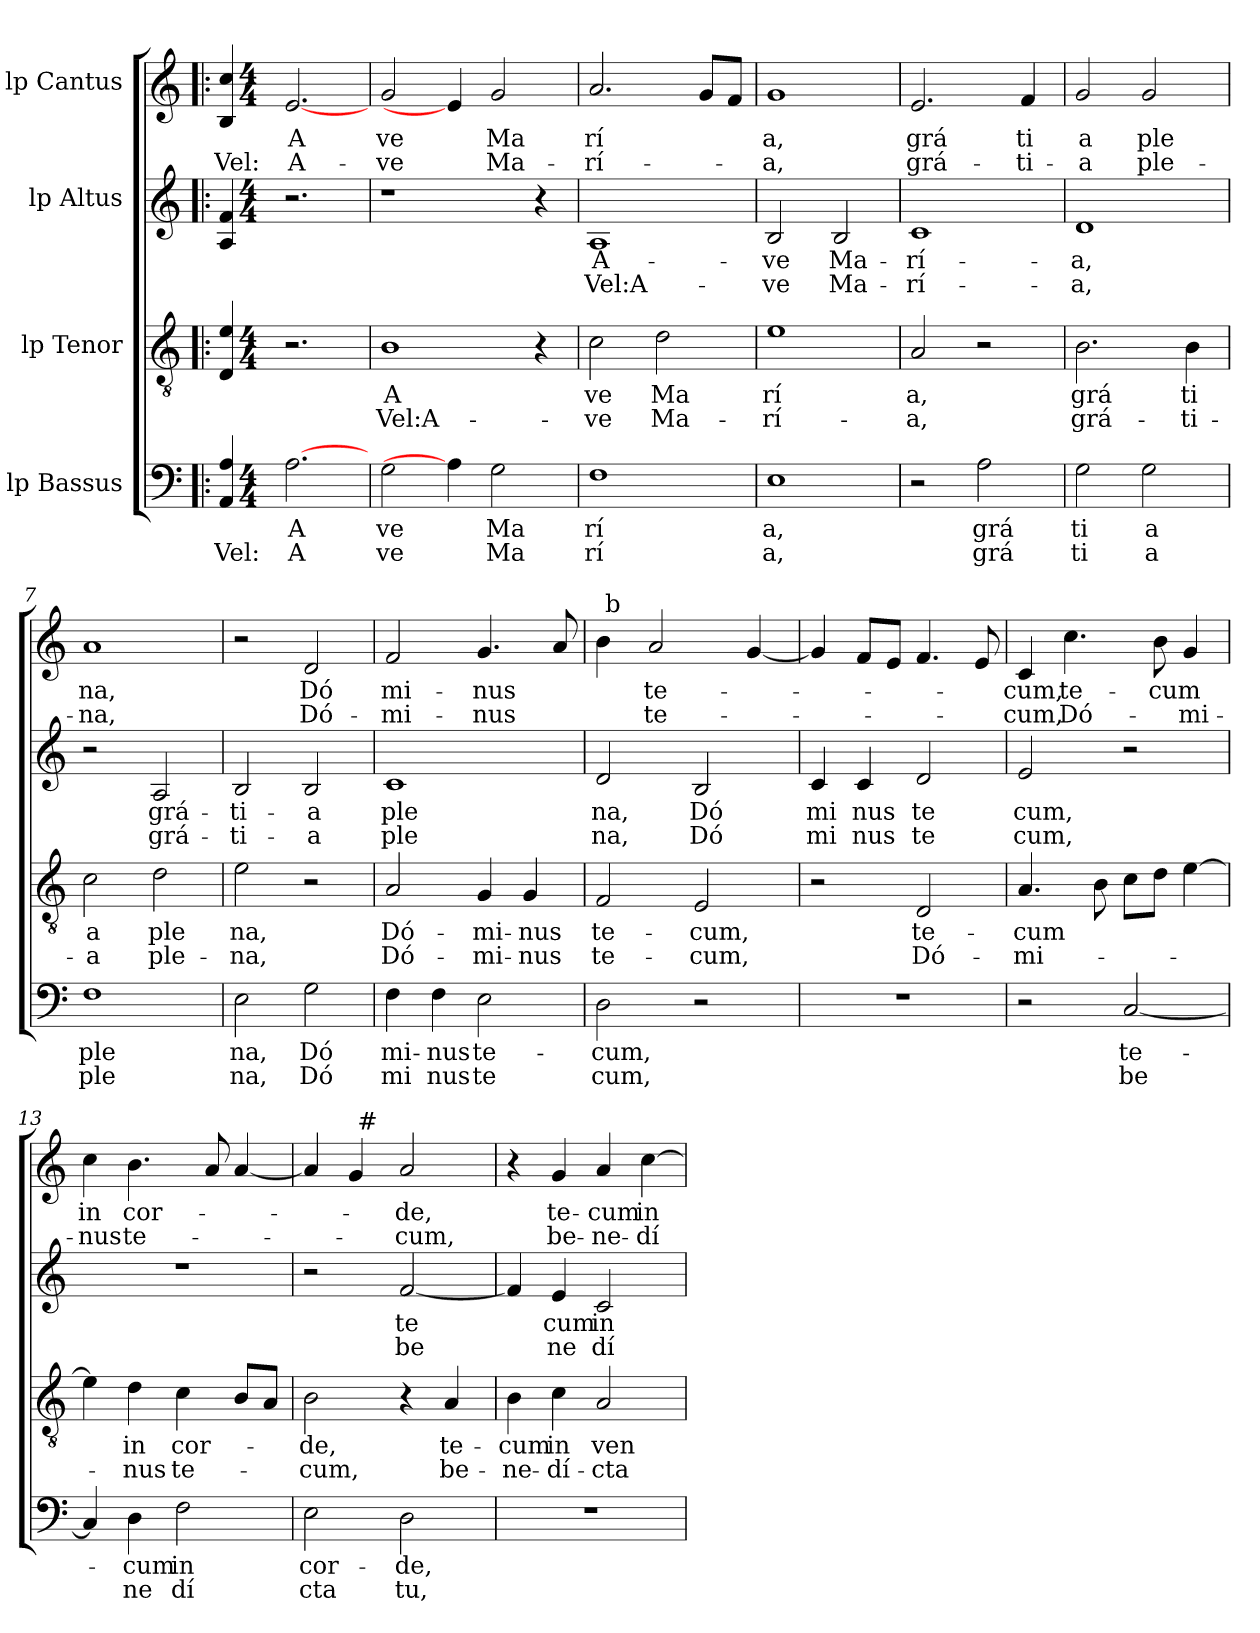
**kern	**text	**text	**kern	**text	**text	**kern	**text	**text	**kern	**text	**text
*part4	*part4	*part4	*part3	*part3	*part3	*part2	*part2	*part2	*part1	*part1	*part1
*staff4	*staff4	*staff4	*staff3	*staff3	*staff3	*staff2	*staff2	*staff2	*staff1	*staff1	*staff1
*I"lp Bassus	*	*	*I"lp Tenor	*	*	*I"lp Altus	*	*	*I"lp Cantus	*	*
!!LO:PB:g=z
*stria5	*	*	*stria5	*	*	*stria5	*	*	*stria5	*	*
*clefF4	*	*	*clefGv2	*	*	*clefG2	*	*	*clefG2	*	*
=1!|:	=1!|:	=1!|:	=1!|:	=1!|:	=1!|:	=1!|:	=1!|:	=1!|:	=1!|:	=1!|:	=1!|:
!	!	!LO:LY:b	!	!	!	!	!	!	!	!	!LO:LY:b
4A/ 4AA/	.	Vel:	4e/ 4D/	.	.	4f/ 4A/	.	.	4cc/ 4B/	.	Vel:
*M4/4	*	*	*M4/4	*	*	*M4/4	*	*	*M4/4	*	*
*met(c)	*	*	*met(c)	*	*	*met(c)	*	*	*met(c)	*	*
!	!LO:LY:b:cj	!LO:LY:b:cj	!	!	!	!	!	!	!	!LO:LY:b:cj	!LO:LY:b:cj
[2.A	A	A	2.r	.	.	2.r	.	.	[2.e	A	A-
=2	=2	=2	=2	=2	=2	=2	=2	=2	=2	=2	=2
!	!LO:LY:b:cj	!LO:LY:b:cj	!	!LO:LY:b:cj	!LO:LY:b:rj	!	!	!	!	!LO:LY:b:cj	!LO:LY:b:cj
2G\	ve	ve	1B	A	Vel:A-	1r	.	.	2g/	-ve	ve
4A]	.	.	.	.	.	.	.	.	4e]	.	.
!	!LO:LY:b:cj	!LO:LY:b:cj	!	!	!	!	!	!	!	!LO:LY:b:cj	!LO:LY:b:cj
2G\	Ma	Ma	.	.	.	.	.	.	2g/	Ma	Ma-
.	.	.	4r	.	.	4r	.	.	.	.	.
=3	=3	=3	=3	=3	=3	=3	=3	=3	=3	=3	=3
!	!LO:LY:b:cj	!LO:LY:b:cj	!	!LO:LY:b:cj	!LO:LY:b:cj	!	!LO:LY:b:cj	!LO:LY:b:rj	!	!LO:LY:b:cj	!LO:LY:b:cj
1F	rí	rí	2c\	-ve	ve	1A	A-	-Vel:A-	2.a/	-rí	rí-
!	!	!	!	!LO:LY:b:cj	!LO:LY:b:cj	!	!	!	!	!	!
.	.	.	2d\	Ma	Ma-	.	.	.	.	.	.
.	.	.	.	.	.	.	.	.	8g/L	.	.
.	.	.	.	.	.	.	.	.	8f/J	.	.
=4	=4	=4	=4	=4	=4	=4	=4	=4	=4	=4	=4
!	!LO:LY:b:cj	!LO:LY:b:cj	!	!LO:LY:b:cj	!LO:LY:b:cj	!	!LO:LY:b:cj	!LO:LY:b:cj	!	!LO:LY:b:cj	!LO:LY:b:cj
1E	a,	a,	1e	-rí	rí-	2B/	-ve	ve	1g	-a,	a,
!	!	!	!	!	!	!	!LO:LY:b:cj	!LO:LY:b:cj	!	!	!
.	.	.	.	.	.	2B/	Ma-	-Ma-	.	.	.
=5	=5	=5	=5	=5	=5	=5	=5	=5	=5	=5	=5
!	!	!	!	!LO:LY:b:cj	!LO:LY:b:cj	!	!LO:LY:b:cj	!LO:LY:b:cj	!	!LO:LY:b:cj	!LO:LY:b:cj
2r	.	.	2A/	-a,	a,	1c	-rí-	-rí-	2.e/	grá	grá-
!	!LO:LY:b:cj	!LO:LY:b:cj	!	!	!	!	!	!	!	!	!
2A\	grá	grá	2r	.	.	.	.	.	.	.	.
!	!	!	!	!	!	!	!	!	!	!LO:LY:b:cj	!LO:LY:b:cj
.	.	.	.	.	.	.	.	.	4f/	-ti	ti-
=6	=6	=6	=6	=6	=6	=6	=6	=6	=6	=6	=6
!	!LO:LY:b:cj	!LO:LY:b:cj	!	!LO:LY:b:cj	!LO:LY:b:cj	!	!LO:LY:b:cj	!LO:LY:b:cj	!	!LO:LY:b:cj	!LO:LY:b:cj
2G\	ti	ti	2.B\	grá	grá-	1d	-a,	a,	2g/	-a	a
!	!LO:LY:b:cj	!LO:LY:b:cj	!	!	!	!	!	!	!	!LO:LY:b:cj	!LO:LY:b:cj
2G\	a	a	.	.	.	.	.	.	2g/	ple	ple-
!	!	!	!	!LO:LY:b:cj	!LO:LY:b:cj	!	!	!	!	!	!
.	.	.	4B\	-ti	ti-	.	.	.	.	.	.
=7	=7	=7	=7	=7	=7	=7	=7	=7	=7	=7	=7
!	!LO:LY:b:cj	!LO:LY:b:cj	!	!LO:LY:b:cj	!LO:LY:b:cj	!	!	!	!	!LO:LY:b:cj	!LO:LY:b:cj
1F	ple	ple	2c\	-a	a	2r	.	.	1a	-na,	na,
!	!	!	!	!LO:LY:b:cj	!LO:LY:b:cj	!	!LO:LY:b:cj	!LO:LY:b:cj	!	!	!
.	.	.	2d\	ple	ple-	2A/	grá-	-grá-	.	.	.
=8	=8	=8	=8	=8	=8	=8	=8	=8	=8	=8	=8
!	!LO:LY:b:cj	!LO:LY:b:cj	!	!LO:LY:b:cj	!LO:LY:b:cj	!	!LO:LY:b:cj	!LO:LY:b:cj	!	!	!
2E\	na,	na,	2e\	-na,	na,	2B/	-ti-	-ti-	2r	.	.
!	!LO:LY:b:cj	!LO:LY:b:cj	!	!	!	!	!LO:LY:b:cj	!LO:LY:b:cj	!	!LO:LY:b:cj	!LO:LY:b:cj
2G\	Dó	Dó	2r	.	.	2B/	-a	a	2d/	Dó	Dó-
!!LO:LB:g=z
=9	=9	=9	=9	=9	=9	=9	=9	=9	=9	=9	=9
!	!LO:LY:b:cj	!LO:LY:b:cj	!	!LO:LY:b:cj	!LO:LY:b:cj	!	!LO:LY:b:cj	!LO:LY:b:cj	!	!LO:LY:b:cj	!LO:LY:b:cj
4F\	mi-	-mi	2A/	Dó-	-Dó-	1c	ple	ple	2f/	-mi-	-mi-
!	!LO:LY:b:cj	!LO:LY:b:cj	!	!	!	!	!	!	!	!	!
4F\	nus	nus	.	.	.	.	.	.	.	.	.
!	!LO:LY:b:cj	!LO:LY:b:cj	!	!LO:LY:b:cj	!LO:LY:b:cj	!	!	!	!	!LO:LY:b	!LO:LY:b
2E\	te-	-te	4G/	-mi-	-mi-	.	.	.	4.g/	-nus	nus
!	!	!	!	!LO:LY:b:cj	!LO:LY:b:cj	!	!	!	!	!	!
.	.	.	4G/	-nus	nus	.	.	.	.	.	.
.	.	.	.	.	.	.	.	.	8a/	.	.
=10	=10	=10	=10	=10	=10	=10	=10	=10	=10	=10	=10
!	!LO:LY:b:cj	!LO:LY:b:cj	!	!LO:LY:b:cj	!LO:LY:b:cj	!	!LO:LY:b:cj	!LO:LY:b:cj	!	!	!
*	*	*	*	*	*	*	*	*	*^	*	*
2D\	cum,	cum,	2F/	te-	-te-	2d/	na,	na,	4b\	64ryy	.	.
!	!	!	!	!	!	!	!	!	!	!LO:TX:a:t=b	!	!
.	.	.	.	.	.	.	.	.	.	2ryy	.	.
!	!	!	!	!	!	!	!	!	!	!	!LO:LY:b:cj	!LO:LY:b:cj
.	.	.	.	.	.	.	.	.	2a/	.	te-	-te-
!	!	!	!	!LO:LY:b:cj	!LO:LY:b:cj	!	!LO:LY:b:cj	!LO:LY:b:cj	!	!	!	!
2r	.	.	2E/	-cum,	cum,	2B/	Dó	Dó	.	.	.	.
.	.	.	.	.	.	.	.	.	.	4ryy	.	.
.	.	.	.	.	.	.	.	.	[<4g/	.	.	.
.	.	.	.	.	.	.	.	.	.	8...ryy	.	.
=11	=11	=11	=11	=11	=11	=11	=11	=11	=11	=11	=11	=11
!	!	!	!	!	!	!	!LO:LY:b:cj	!LO:LY:b:cj	!	!	!	!
*	*	*	*	*	*	*	*	*	*v	*v	*	*
1r	.	.	2r	.	.	4c/	mi	mi	4g/]	.	.
!	!	!	!	!	!	!	!LO:LY:b:cj	!LO:LY:b:cj	!	!	!
.	.	.	.	.	.	4c/	nus	nus	8f/L	.	.
.	.	.	.	.	.	.	.	.	8e/J	.	.
!	!	!	!	!LO:LY:b:cj	!LO:LY:b:cj	!	!LO:LY:b:cj	!LO:LY:b:cj	!	!	!
.	.	.	2D/	te-	-Dó-	2d/	te	te	4.f/	.	.
.	.	.	.	.	.	.	.	.	8e/	.	.
=12	=12	=12	=12	=12	=12	=12	=12	=12	=12	=12	=12
!	!	!	!	!LO:LY:b	!LO:LY:b:cj	!	!LO:LY:b:cj	!LO:LY:b:cj	!	!LO:LY:b:cj	!LO:LY:b:cj
2r	.	.	4.A/	-cum	mi-	2e/	cum,	cum,	4c/	-cum,	cum,
!	!	!	!	!	!	!	!	!	!	!LO:LY:b:cj	!LO:LY:b:cj
.	.	.	.	.	.	.	.	.	4.cc\	te-	-Dó-
.	.	.	8B\	.	.	.	.	.	.	.	.
!	!LO:LY:b:cj	!LO:LY:b:cj	!	!	!	!	!	!	!	!	!
[<2C/	te-	-be	8c\L	.	.	2r	.	.	.	.	.
!	!	!	!	!	!	!	!	!	!	!LO:LY:b	!
.	.	.	8d\J	.	.	.	.	.	8b\	-cum	.
!	!	!	!	!	!	!	!	!	!	!	!LO:LY:b:cj
.	.	.	[>4e\	.	.	.	.	.	4g/	.	mi-
=13	=13	=13	=13	=13	=13	=13	=13	=13	=13	=13	=13
!	!	!	!	!	!	!	!	!	!	!LO:LY:b:cj	!LO:LY:b:cj
4C/]	.	.	4e\]	.	.	1r	.	.	4cc\	-in	nus
!	!LO:LY:b:cj	!LO:LY:b:cj	!	!LO:LY:b:cj	!LO:LY:b:cj	!	!	!	!	!LO:LY:b	!LO:LY:b:cj
4D\	cum	ne	4d\	-in	nus	.	.	.	4.b\	cor-	-te-
!	!LO:LY:b:cj	!LO:LY:b:cj	!	!LO:LY:b	!LO:LY:b:cj	!	!	!	!	!	!
2F\	in	dí	4c\	cor-	-te-	.	.	.	.	.	.
.	.	.	.	.	.	.	.	.	8a/	.	.
.	.	.	8B/L	.	.	.	.	.	[<4a/	.	.
.	.	.	8A/J	.	.	.	.	.	.	.	.
=14	=14	=14	=14	=14	=14	=14	=14	=14	=14	=14	=14
!	!LO:LY:b:cj	!LO:LY:b:cj	!	!LO:LY:b:cj	!LO:LY:b:cj	!	!	!	!	!	!
*	*	*	*	*	*	*	*	*	*^	*	*
2E\	cor-	-cta	2B\	-de,	cum,	2r	.	.	4a/]	4ryy	.	.
.	.	.	.	.	.	.	.	.	4g/	64ryy	.	.
!	!	!	!	!	!	!	!	!	!	!LO:TX:a:t=#	!	!
.	.	.	.	.	.	.	.	.	.	2ryy	.	.
!	!LO:LY:b:cj	!LO:LY:b:cj	!	!	!	!	!LO:LY:b:cj	!LO:LY:b:cj	!	!	!LO:LY:b:cj	!LO:LY:b:cj
2D\	de,	tu,	4r	.	.	[<2f/	te	be	2a/	.	-de,	cum,
!	!	!	!	!LO:LY:b:cj	!LO:LY:b:cj	!	!	!	!	!	!	!
.	.	.	4A/	te-	-be-	.	.	.	.	.	.	.
.	.	.	.	.	.	.	.	.	.	8...ryy	.	.
=15	=15	=15	=15	=15	=15	=15	=15	=15	=15	=15	=15	=15
!	!	!	!	!LO:LY:b:cj	!LO:LY:b:cj	!	!	!	!	!	!	!
*	*	*	*	*	*	*	*	*	*v	*v	*	*
1r	.	.	4B\	-cum	ne-	4f/]	.	.	4r	.	.
!	!	!	!	!LO:LY:b:cj	!LO:LY:b:cj	!	!LO:LY:b:cj	!LO:LY:b:cj	!	!LO:LY:b:cj	!LO:LY:b:cj
.	.	.	4c\	-in	dí-	4e/	cum	ne	4g/	te-	-be-
!	!	!	!	!LO:LY:b:cj	!LO:LY:b:cj	!	!LO:LY:b:cj	!LO:LY:b:cj	!	!LO:LY:b:cj	!LO:LY:b:cj
.	.	.	2A/	-ven-	-cta	2c/	in	dí	4a/	-cum	ne-
!	!	!	!	!	!	!	!	!	!	!LO:LY:b:cj	!LO:LY:b:cj
.	.	.	.	.	.	.	.	.	[<4cc\	-in	dí-
=	=	=	=	=	=	=	=	=	=	=	=
*-	*-	*-	*-	*-	*-	*-	*-	*-	*-	*-	*-
